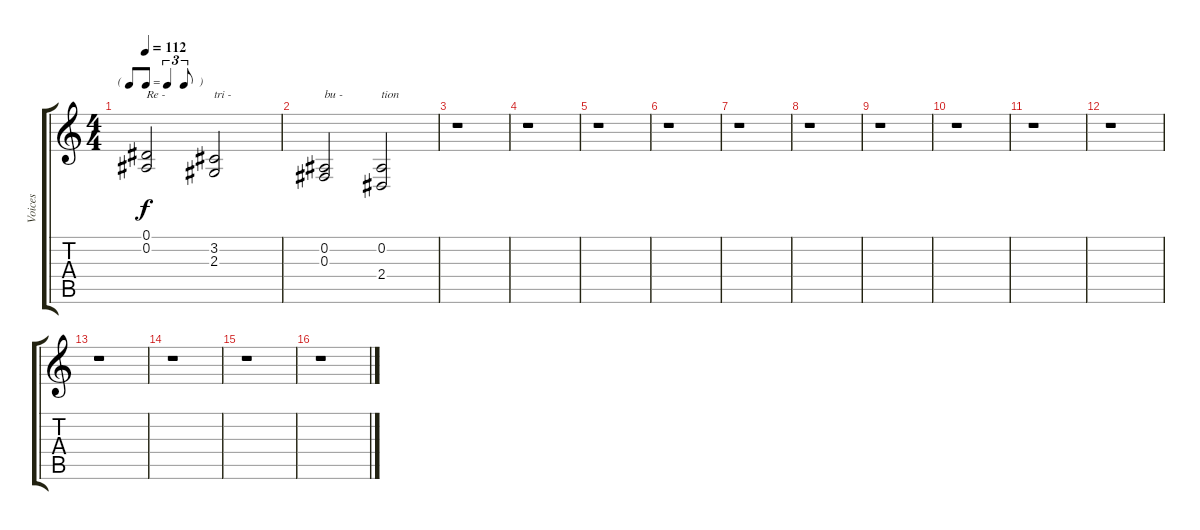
\track ("Voices" "Voices") {instrument voiceoohs}
\staff {score tabs}
\tuning (Eb4 Bb3 Gb3 Db3 Ab2 Eb2) {hide}
\ts (4 4)
\tf triplet8th
\tempo 112
\clef g2
\ks c
(0.1 0.2).2{txt "Re -" dy f} (3.2 2.3).2{txt "tri -"} |
(0.2 0.3).2{txt "bu -"} (0.2 2.4).2{txt "tion"} |
r.1 |
r.1 |
r.1 |
r.1 |
r.1 |
r.1 |
r.1 |
r.1 |
r.1 |
r.1 |
r.1 |
r.1 |
r.1 |
r.1
